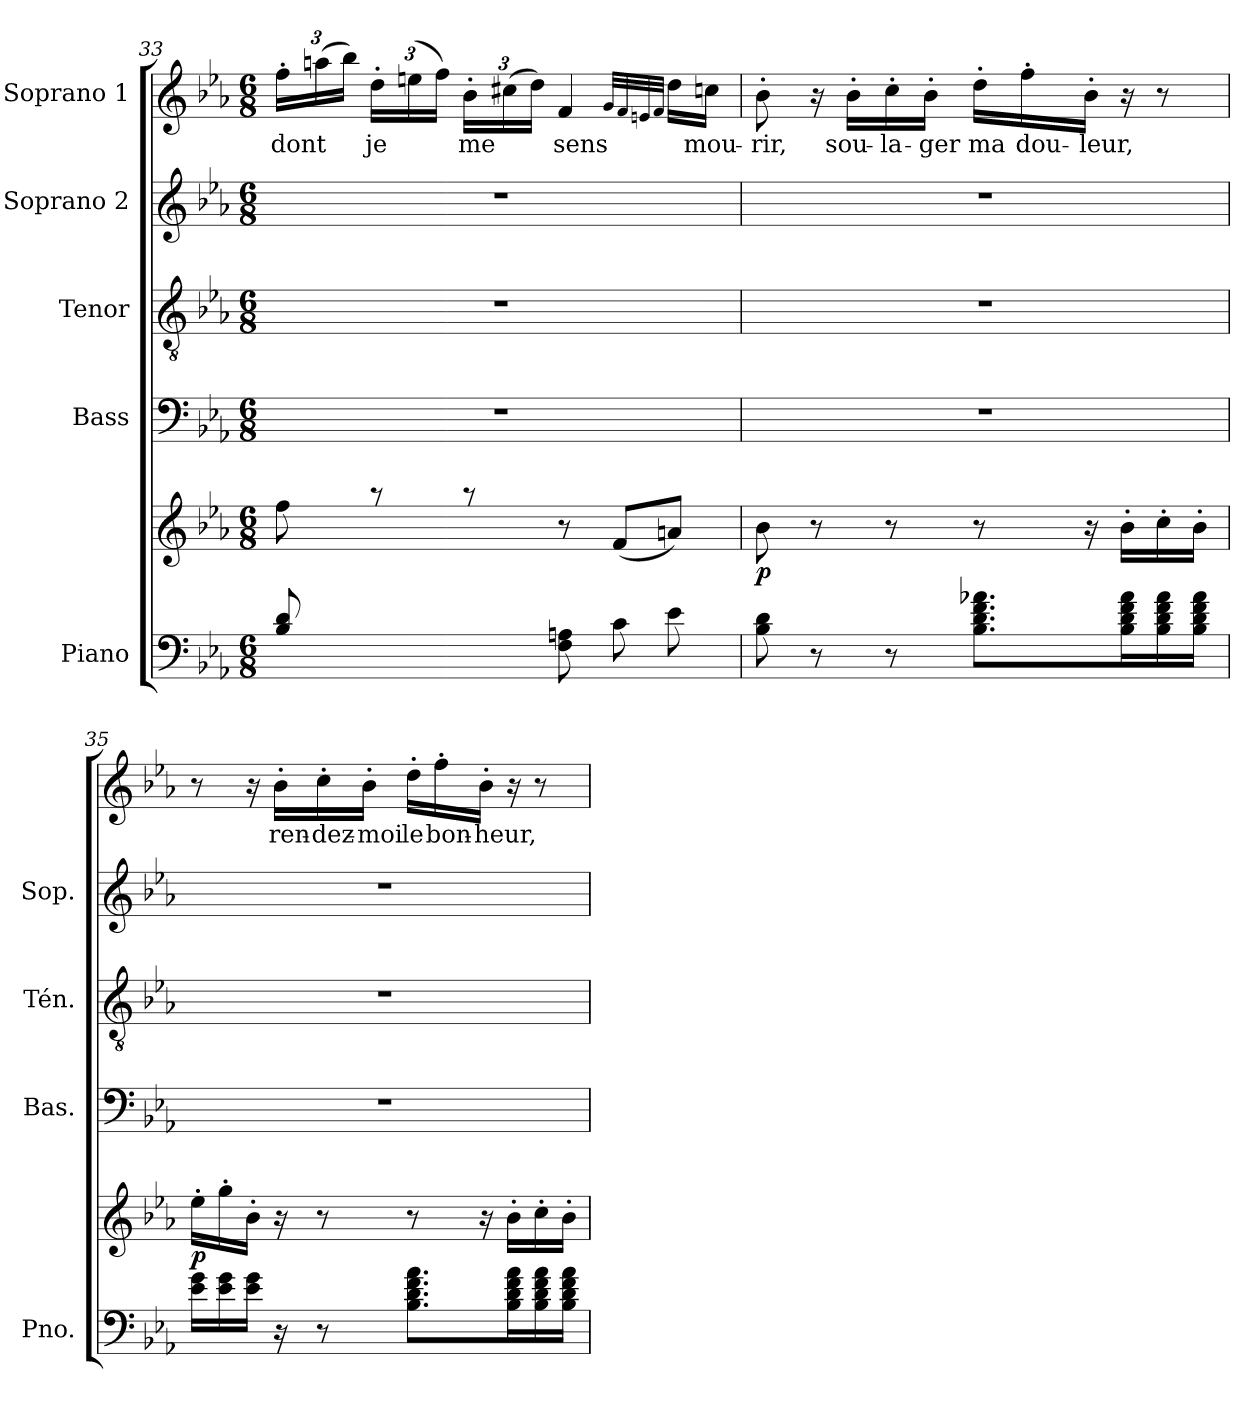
**kern	**kern	**dynam	**kern	**kern	**kern	**kern	**text
*part5	*part5	*part5	*part4	*part3	*part2	*part1	*part1
*staff6	*staff5	*staff5/6	*staff4	*staff3	*staff2	*staff1	*staff1
*I"Piano	*	*	*I"Bass	*I"Tenor	*I"Soprano 2	*I"Soprano 1	*
*I'Pno.	*	*	*I'Bas.	*I'Tén.	*I'Sop.	*	*
!!LO:PB:g=z
*clefF4	*clefG2	*	*clefF4	*clefGv2	*clefG2	*clefG2	*
*k[b-e-a-]	*k[b-e-a-]	*	*k[b-e-a-]	*k[b-e-a-]	*k[b-e-a-]	*k[b-e-a-]	*
*E-:	*E-:	*	*E-:	*E-:	*E-:	*E-:	*
*M6/8	*M6/8	*	*M6/8	*M6/8	*M6/8	*M6/8	*
=33	=33	=33	=33	=33	=33	=33	=33
*	*^	*	*	*	*	*	*
*	*	*	*	*	*	*	*Xbrackettup	*
!	!	!	!	!	!	!	!	!LO:LY:b
(>8B-/ 8d/L	8ff\	8ryy	.	2.r	2.r	2.r	24ff'\LL	dont
.	.	.	.	.	.	.	(>24aan\	.
.	.	.	.	.	.	.	24bb-\JJ)	.
!	!	!	!	!	!	!	!	!LO:LY:b
4ryy	8raa	8f\	.	.	.	.	24dd'\LL	je
.	.	.	.	.	.	.	(>24een\	.
.	.	.	.	.	.	.	24ff\JJ)	.
!	!	!	!	!	!	!	!	!LO:LY:b
.	8raa	8b-\J)	.	.	.	.	24b-'\LL	me
.	.	.	.	.	.	.	(>24cc#X\	.
.	.	.	.	.	.	.	24dd\JJ)	.
!	!	!	!	!	!	!	!	!LO:LY:b
8F\ 8An\L	8r	4.ryy	.	.	.	.	4f/	sens
8c\	(<8f/L	.	.	.	.	.	.	.
.	.	.	.	.	.	.	32qg/LLL	.
.	.	.	.	.	.	.	32qf/	.
.	.	.	.	.	.	.	32qen/	.
.	.	.	.	.	.	.	32qf/JJJ	.
8e-\J	8an/J)	.	.	.	.	.	16dd\LL	.
!	!	!	!	!	!	!	!	!LO:LY:b
.	.	.	.	.	.	.	16ccn\JJ	mou-
*	*v	*v	*	*	*	*	*	*
=34	=34	=34	=34	=34	=34	=34	=34
!	!	!LO:DY:b	!	!	!	!	!LO:LY:b
8B-\ 8d\	8b-\	p	2.r	2.r	2.r	8b-'\	-rir,
8r	8r	.	.	.	.	16r	.
!	!	!	!	!	!	!	!LO:LY:b
.	.	.	.	.	.	16b-'\LL	sou-
!	!	!	!	!	!	!	!LO:LY:b
8r	8r	.	.	.	.	16cc'\	-la-
!	!	!	!	!	!	!	!LO:LY:b
.	.	.	.	.	.	16b-'\JJ	-ger
!	!	!	!	!	!	!	!LO:LY:b
8.B-\ 8.d\ 8.f\ 8.a-X\L	8r	.	.	.	.	16dd'\LL	ma
!	!	!	!	!	!	!	!LO:LY:b
.	.	.	.	.	.	16ff'\	dou-
!	!	!	!	!	!	!	!LO:LY:b
.	16r	.	.	.	.	16b-'\JJ	-leur,
16B-\ 16d\ 16f\ 16a-\L	16b-'\LL	.	.	.	.	16r	.
16B-\ 16d\ 16f\ 16a-\	16cc'\	.	.	.	.	8r	.
16B-\ 16d\ 16f\ 16a-\JJ	16b-'\JJ	.	.	.	.	.	.
!!LO:LB:g=z
=35	=35	=35	=35	=35	=35	=35	=35
!	!	!LO:DY:b	!	!	!	!	!
16e-\ 16g\LL	16ee-'\LL	p	2.r	2.r	2.r	8r	.
16e-\ 16g\	16gg'\	.	.	.	.	.	.
16e-\ 16g\JJ	16b-'\JJ	.	.	.	.	16r	.
!	!	!	!	!	!	!	!LO:LY:b
16r	16r	.	.	.	.	16b-'\LL	ren-
!	!	!	!	!	!	!	!LO:LY:b
8r	8r	.	.	.	.	16cc'\	-dez-
!	!	!	!	!	!	!	!LO:LY:b
.	.	.	.	.	.	16b-'\JJ	-moi
!	!	!	!	!	!	!	!LO:LY:b
8.B-\ 8.d\ 8.f\ 8.a-\L	8r	.	.	.	.	16dd'\LL	le
!	!	!	!	!	!	!	!LO:LY:b
.	.	.	.	.	.	16ff'\	bon-
!	!	!	!	!	!	!	!LO:LY:b
.	16r	.	.	.	.	16b-'\JJ	-heur,
16B-\ 16d\ 16f\ 16a-\L	16b-'\LL	.	.	.	.	16r	.
16B-\ 16d\ 16f\ 16a-\	16cc'\	.	.	.	.	8r	.
16B-\ 16d\ 16f\ 16a-\JJ	16b-'\JJ	.	.	.	.	.	.
=	=	=	=	=	=	=	=
*-	*-	*-	*-	*-	*-	*-	*-
